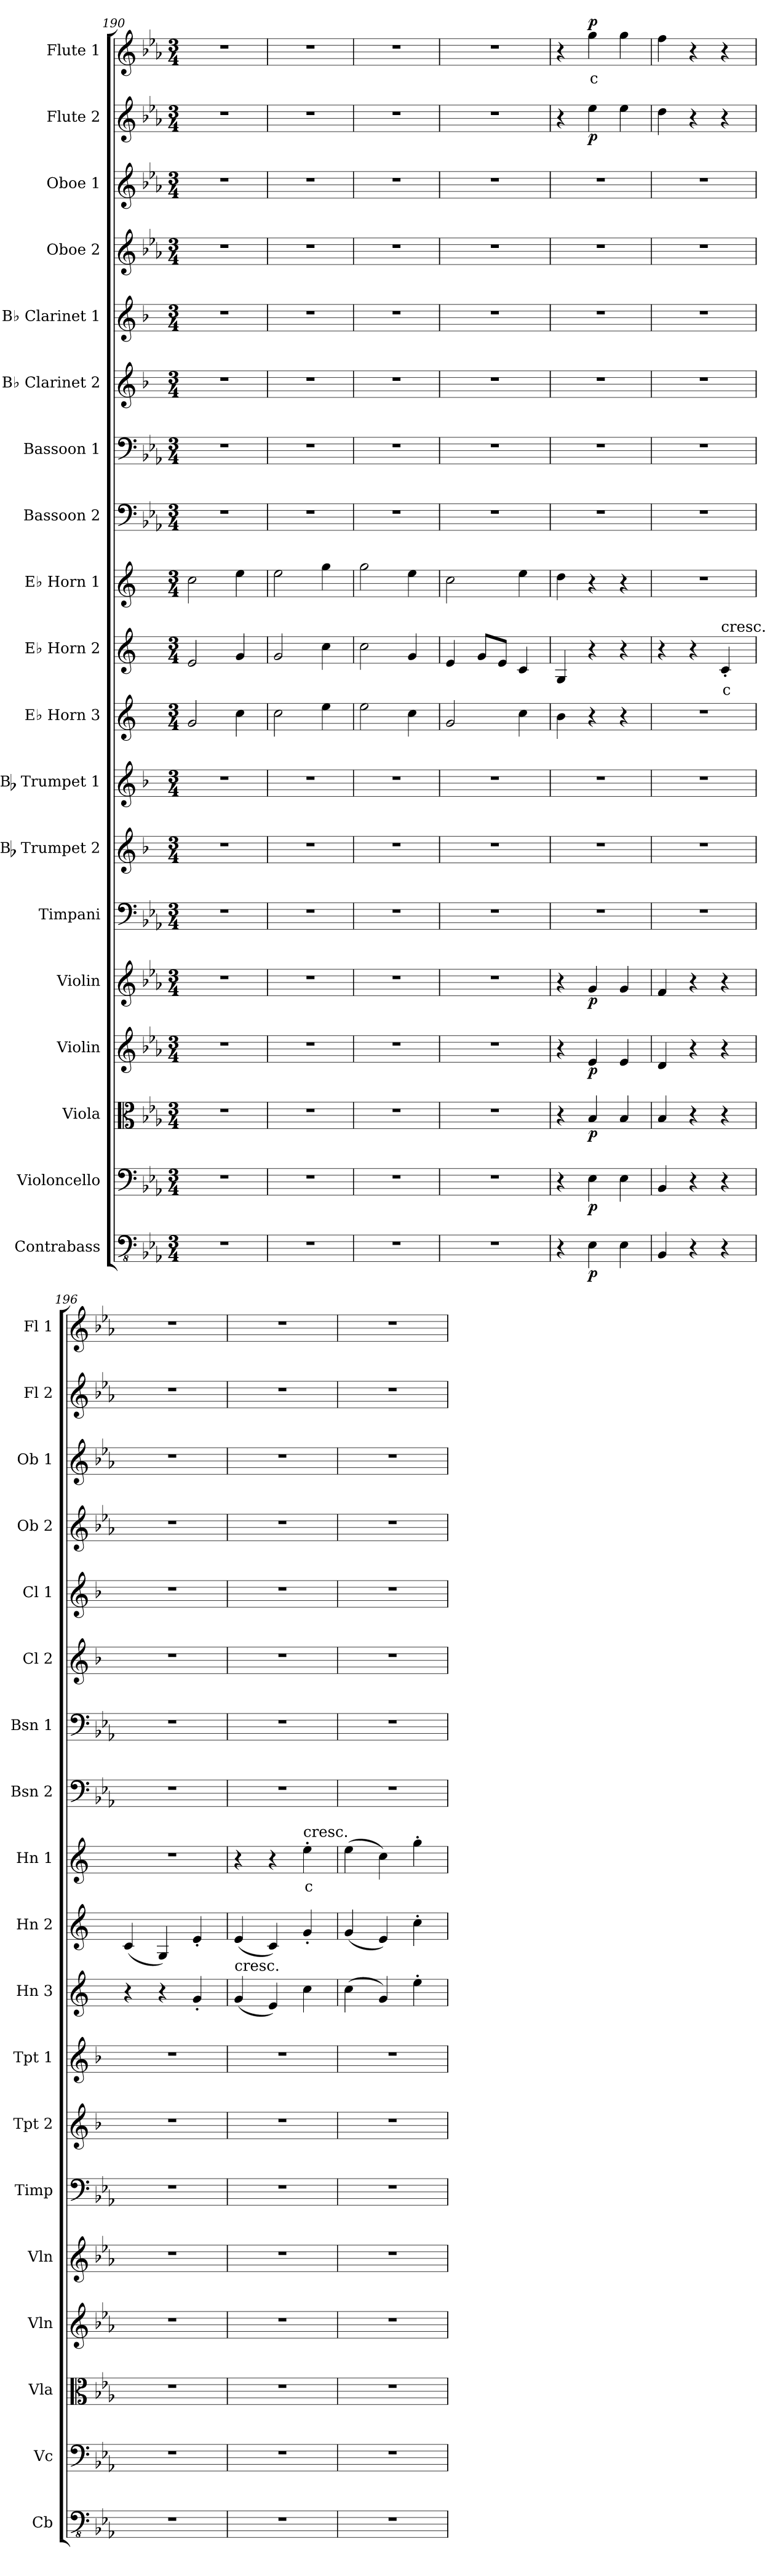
**kern	**dynam	**kern	**dynam	**kern	**dynam	**kern	**dynam	**kern	**dynam	**kern	**kern	**kern	**kern	**kern	**text	**kern	**text	**kern	**kern	**kern	**kern	**kern	**kern	**kern	**dynam	**kern	**text	**dynam
*part19	*part19	*part18	*part18	*part17	*part17	*part16	*part16	*part15	*part15	*part14	*part13	*part12	*part11	*part10	*part10	*part9	*part9	*part8	*part7	*part6	*part5	*part4	*part3	*part2	*part2	*part1	*part1	*part1
*staff19	*staff19	*staff18	*staff18	*staff17	*staff17	*staff16	*staff16	*staff15	*staff15	*staff14	*staff13	*staff12	*staff11	*staff10	*staff10	*staff9	*staff9	*staff8	*staff7	*staff6	*staff5	*staff4	*staff3	*staff2	*staff2	*staff1	*staff1	*staff1
*I"Contrabass	*	*I"Violoncello	*	*I"Viola	*	*I"Violin	*	*I"Violin	*	*I"Timpani	*I"Bb Trumpet 2	*I"Bb Trumpet 1	*I"E♭ Horn 3	*I"E♭ Horn 2	*	*I"E♭ Horn 1	*	*I"Bassoon 2	*I"Bassoon 1	*I"B♭ Clarinet 2	*I"B♭ Clarinet 1	*I"Oboe 2	*I"Oboe 1	*I"Flute 2	*	*I"Flute 1	*	*
*I'Cb	*	*I'Vc	*	*I'Vla	*	*I'Vln	*	*I'Vln	*	*I'Timp	*I'Tpt 2	*I'Tpt 1	*I'Hn 3	*I'Hn 2	*	*I'Hn 1	*	*I'Bsn 2	*I'Bsn 1	*I'Cl 2	*I'Cl 1	*I'Ob 2	*I'Ob 1	*I'Fl 2	*	*I'Fl 1	*	*
*clefFv4	*	*clefF4	*	*clefC3	*	*clefG2	*	*clefG2	*	*clefF4	*clefG2	*clefG2	*clefG2	*clefG2	*	*clefG2	*	*clefF4	*clefF4	*clefG2	*clefG2	*clefG2	*clefG2	*clefG2	*	*clefG2	*	*
*	*	*	*	*	*	*	*	*	*	*	*ITrd1c2	*ITrd1c2	*ITrd5c9	*ITrd5c9	*	*ITrd5c9	*	*	*	*ITrd1c2	*ITrd1c2	*	*	*	*	*	*	*
*k[b-e-a-]	*	*k[b-e-a-]	*	*k[b-e-a-]	*	*k[b-e-a-]	*	*k[b-e-a-]	*	*k[b-e-a-]	*k[b-e-a-]	*k[b-e-a-]	*k[b-e-a-]	*k[b-e-a-]	*	*k[b-e-a-]	*	*k[b-e-a-]	*k[b-e-a-]	*k[b-e-a-]	*k[b-e-a-]	*k[b-e-a-]	*k[b-e-a-]	*k[b-e-a-]	*	*k[b-e-a-]	*	*
*M3/4	*	*M3/4	*	*M3/4	*	*M3/4	*	*M3/4	*	*M3/4	*M3/4	*M3/4	*M3/4	*M3/4	*	*M3/4	*	*M3/4	*M3/4	*M3/4	*M3/4	*M3/4	*M3/4	*M3/4	*	*M3/4	*	*
=190	=190	=190	=190	=190	=190	=190	=190	=190	=190	=190	=190	=190	=190	=190	=190	=190	=190	=190	=190	=190	=190	=190	=190	=190	=190	=190	=190	=190
2.r	.	2.r	.	2.r	.	2.r	.	2.r	.	2.r	2.r	2.r	2B-/	2G/	.	2e-\	.	2.r	2.r	2.r	2.r	2.r	2.r	2.r	.	2.r	.	.
.	.	.	.	.	.	.	.	.	.	.	.	.	4e-\	4B-/	.	4g\	.	.	.	.	.	.	.	.	.	.	.	.
!!LO:PB:g=z
=191	=191	=191	=191	=191	=191	=191	=191	=191	=191	=191	=191	=191	=191	=191	=191	=191	=191	=191	=191	=191	=191	=191	=191	=191	=191	=191	=191	=191
2.r	.	2.r	.	2.r	.	2.r	.	2.r	.	2.r	2.r	2.r	2e-\	2B-/	.	2g\	.	2.r	2.r	2.r	2.r	2.r	2.r	2.r	.	2.r	.	.
.	.	.	.	.	.	.	.	.	.	.	.	.	4g\	4e-\	.	4b-\	.	.	.	.	.	.	.	.	.	.	.	.
=192	=192	=192	=192	=192	=192	=192	=192	=192	=192	=192	=192	=192	=192	=192	=192	=192	=192	=192	=192	=192	=192	=192	=192	=192	=192	=192	=192	=192
2.r	.	2.r	.	2.r	.	2.r	.	2.r	.	2.r	2.r	2.r	2g\	2e-\	.	2b-\	.	2.r	2.r	2.r	2.r	2.r	2.r	2.r	.	2.r	.	.
.	.	.	.	.	.	.	.	.	.	.	.	.	4e-\	4B-/	.	4g\	.	.	.	.	.	.	.	.	.	.	.	.
=193	=193	=193	=193	=193	=193	=193	=193	=193	=193	=193	=193	=193	=193	=193	=193	=193	=193	=193	=193	=193	=193	=193	=193	=193	=193	=193	=193	=193
2.r	.	2.r	.	2.r	.	2.r	.	2.r	.	2.r	2.r	2.r	2B-/	4G/	.	2e-\	.	2.r	2.r	2.r	2.r	2.r	2.r	2.r	.	2.r	.	.
.	.	.	.	.	.	.	.	.	.	.	.	.	.	8B-/L	.	.	.	.	.	.	.	.	.	.	.	.	.	.
.	.	.	.	.	.	.	.	.	.	.	.	.	.	8G/J	.	.	.	.	.	.	.	.	.	.	.	.	.	.
.	.	.	.	.	.	.	.	.	.	.	.	.	4e-\	4E-/	.	4g\	.	.	.	.	.	.	.	.	.	.	.	.
=194	=194	=194	=194	=194	=194	=194	=194	=194	=194	=194	=194	=194	=194	=194	=194	=194	=194	=194	=194	=194	=194	=194	=194	=194	=194	=194	=194	=194
4r	.	4r	.	4r	.	4r	.	4r	.	2.r	2.r	2.r	4d\	4BB-/	.	4f\	.	2.r	2.r	2.r	2.r	2.r	2.r	4r	.	4r	.	.
!	!LO:DY:b	!	!LO:DY:b	!	!LO:DY:b	!	!LO:DY:b	!	!LO:DY:b	!	!	!	!	!	!	!	!	!	!	!	!	!	!	!	!LO:DY:b	!	!LO:LY:b:color=#FF0000	!LO:DY:b
4EE-\	p	4E-\	p	4B-/	p	4e-/	p	4g/	p	.	.	.	4r	4r	.	4r	.	.	.	.	.	.	.	4ee-\	p	4gg\	c	p
4EE-\	.	4E-\	.	4B-/	.	4e-/	.	4g/	.	.	.	.	4r	4r	.	4r	.	.	.	.	.	.	.	4ee-\	.	4gg\	.	.
=195	=195	=195	=195	=195	=195	=195	=195	=195	=195	=195	=195	=195	=195	=195	=195	=195	=195	=195	=195	=195	=195	=195	=195	=195	=195	=195	=195	=195
4BBB-/	.	4BB-/	.	4B-/	.	4d/	.	4f/	.	2.r	2.r	2.r	2.r	4r	.	2.r	.	2.r	2.r	2.r	2.r	2.r	2.r	4dd\	.	4ff\	.	.
4r	.	4r	.	4r	.	4r	.	4r	.	.	.	.	.	4r	.	.	.	.	.	.	.	.	.	4r	.	4r	.	.
!	!	!	!	!	!	!	!	!	!	!	!	!	!	!LO:TX:a:t=cresc.	!	!	!	!	!	!	!	!	!	!	!	!	!	!
!	!	!	!	!	!	!	!	!	!	!	!	!	!	!	!LO:LY:b:color=#FF0000	!	!	!	!	!	!	!	!	!	!	!	!	!
4r	.	4r	.	4r	.	4r	.	4r	.	.	.	.	.	4E-'/	c	.	.	.	.	.	.	.	.	4r	.	4r	.	.
=196	=196	=196	=196	=196	=196	=196	=196	=196	=196	=196	=196	=196	=196	=196	=196	=196	=196	=196	=196	=196	=196	=196	=196	=196	=196	=196	=196	=196
2.r	.	2.r	.	2.r	.	2.r	.	2.r	.	2.r	2.r	2.r	4r	(4E-/	.	2.r	.	2.r	2.r	2.r	2.r	2.r	2.r	2.r	.	2.r	.	.
.	.	.	.	.	.	.	.	.	.	.	.	.	4r	4BB-/)	.	.	.	.	.	.	.	.	.	.	.	.	.	.
.	.	.	.	.	.	.	.	.	.	.	.	.	4B-'/	4G'/	.	.	.	.	.	.	.	.	.	.	.	.	.	.
=197	=197	=197	=197	=197	=197	=197	=197	=197	=197	=197	=197	=197	=197	=197	=197	=197	=197	=197	=197	=197	=197	=197	=197	=197	=197	=197	=197	=197
!	!	!	!	!	!	!	!	!	!	!	!	!	!LO:TX:a:t=cresc.	!	!	!	!	!	!	!	!	!	!	!	!	!	!	!
2.r	.	2.r	.	2.r	.	2.r	.	2.r	.	2.r	2.r	2.r	(4B-/	(4G/	.	4r	.	2.r	2.r	2.r	2.r	2.r	2.r	2.r	.	2.r	.	.
.	.	.	.	.	.	.	.	.	.	.	.	.	4G/)	4E-/)	.	4r	.	.	.	.	.	.	.	.	.	.	.	.
!	!	!	!	!	!	!	!	!	!	!	!	!	!	!	!	!LO:TX:a:t=cresc.	!	!	!	!	!	!	!	!	!	!	!	!
!	!	!	!	!	!	!	!	!	!	!	!	!	!	!	!	!	!LO:LY:b:color=#FF0000	!	!	!	!	!	!	!	!	!	!	!
.	.	.	.	.	.	.	.	.	.	.	.	.	4e-\	4B-'/	.	4g'\	c	.	.	.	.	.	.	.	.	.	.	.
=198	=198	=198	=198	=198	=198	=198	=198	=198	=198	=198	=198	=198	=198	=198	=198	=198	=198	=198	=198	=198	=198	=198	=198	=198	=198	=198	=198	=198
2.r	.	2.r	.	2.r	.	2.r	.	2.r	.	2.r	2.r	2.r	(4e-\	(4B-/	.	(4g\	.	2.r	2.r	2.r	2.r	2.r	2.r	2.r	.	2.r	.	.
.	.	.	.	.	.	.	.	.	.	.	.	.	4B-/)	4G/)	.	4e-\)	.	.	.	.	.	.	.	.	.	.	.	.
.	.	.	.	.	.	.	.	.	.	.	.	.	4g'\	4e-'\	.	4b-'\	.	.	.	.	.	.	.	.	.	.	.	.
=	=	=	=	=	=	=	=	=	=	=	=	=	=	=	=	=	=	=	=	=	=	=	=	=	=	=	=	=
*-	*-	*-	*-	*-	*-	*-	*-	*-	*-	*-	*-	*-	*-	*-	*-	*-	*-	*-	*-	*-	*-	*-	*-	*-	*-	*-	*-	*-
